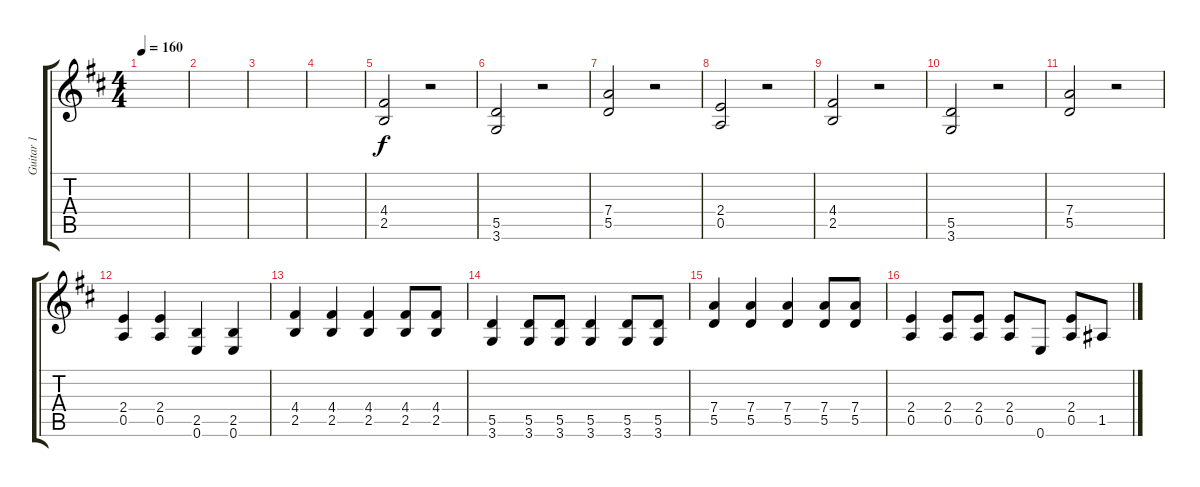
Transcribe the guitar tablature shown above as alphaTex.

\track ("Guitar 1" "Guitar 1") {instrument distortionguitar}
\staff {score tabs}
\tuning (E4 B3 G3 D3 A2 E2) {hide}
\ts (4 4)
\tempo 160
\clef g2
\ks d
|
|
|
|
(4.4 2.5).2 r.2 |
(5.5 3.6).2 r.2 |
(7.4 5.5).2 r.2 |
(2.4 0.5).2 r.2 |
(4.4 2.5).2 r.2 |
(5.5 3.6).2 r.2 |
(7.4 5.5).2 r.2 |
(2.4 0.5).4 (2.4 0.5).4 (2.5 0.6).4 (2.5 0.6).4 |
(4.4 2.5).4 (4.4 2.5).4 (4.4 2.5).4 (4.4 2.5).8 (4.4 2.5).8 |
(5.5 3.6).4 (5.5 3.6).8 (5.5 3.6).8 (5.5 3.6).4 (5.5 3.6).8 (5.5 3.6).8 |
(7.4 5.5).4 (7.4 5.5).4 (7.4 5.5).4 (7.4 5.5).8 (7.4 5.5).8 |
(2.4 0.5).4 (2.4 0.5).8 (2.4 0.5).8 (2.4 0.5).8 0.6.8 (2.4 0.5).8 1.5.8
